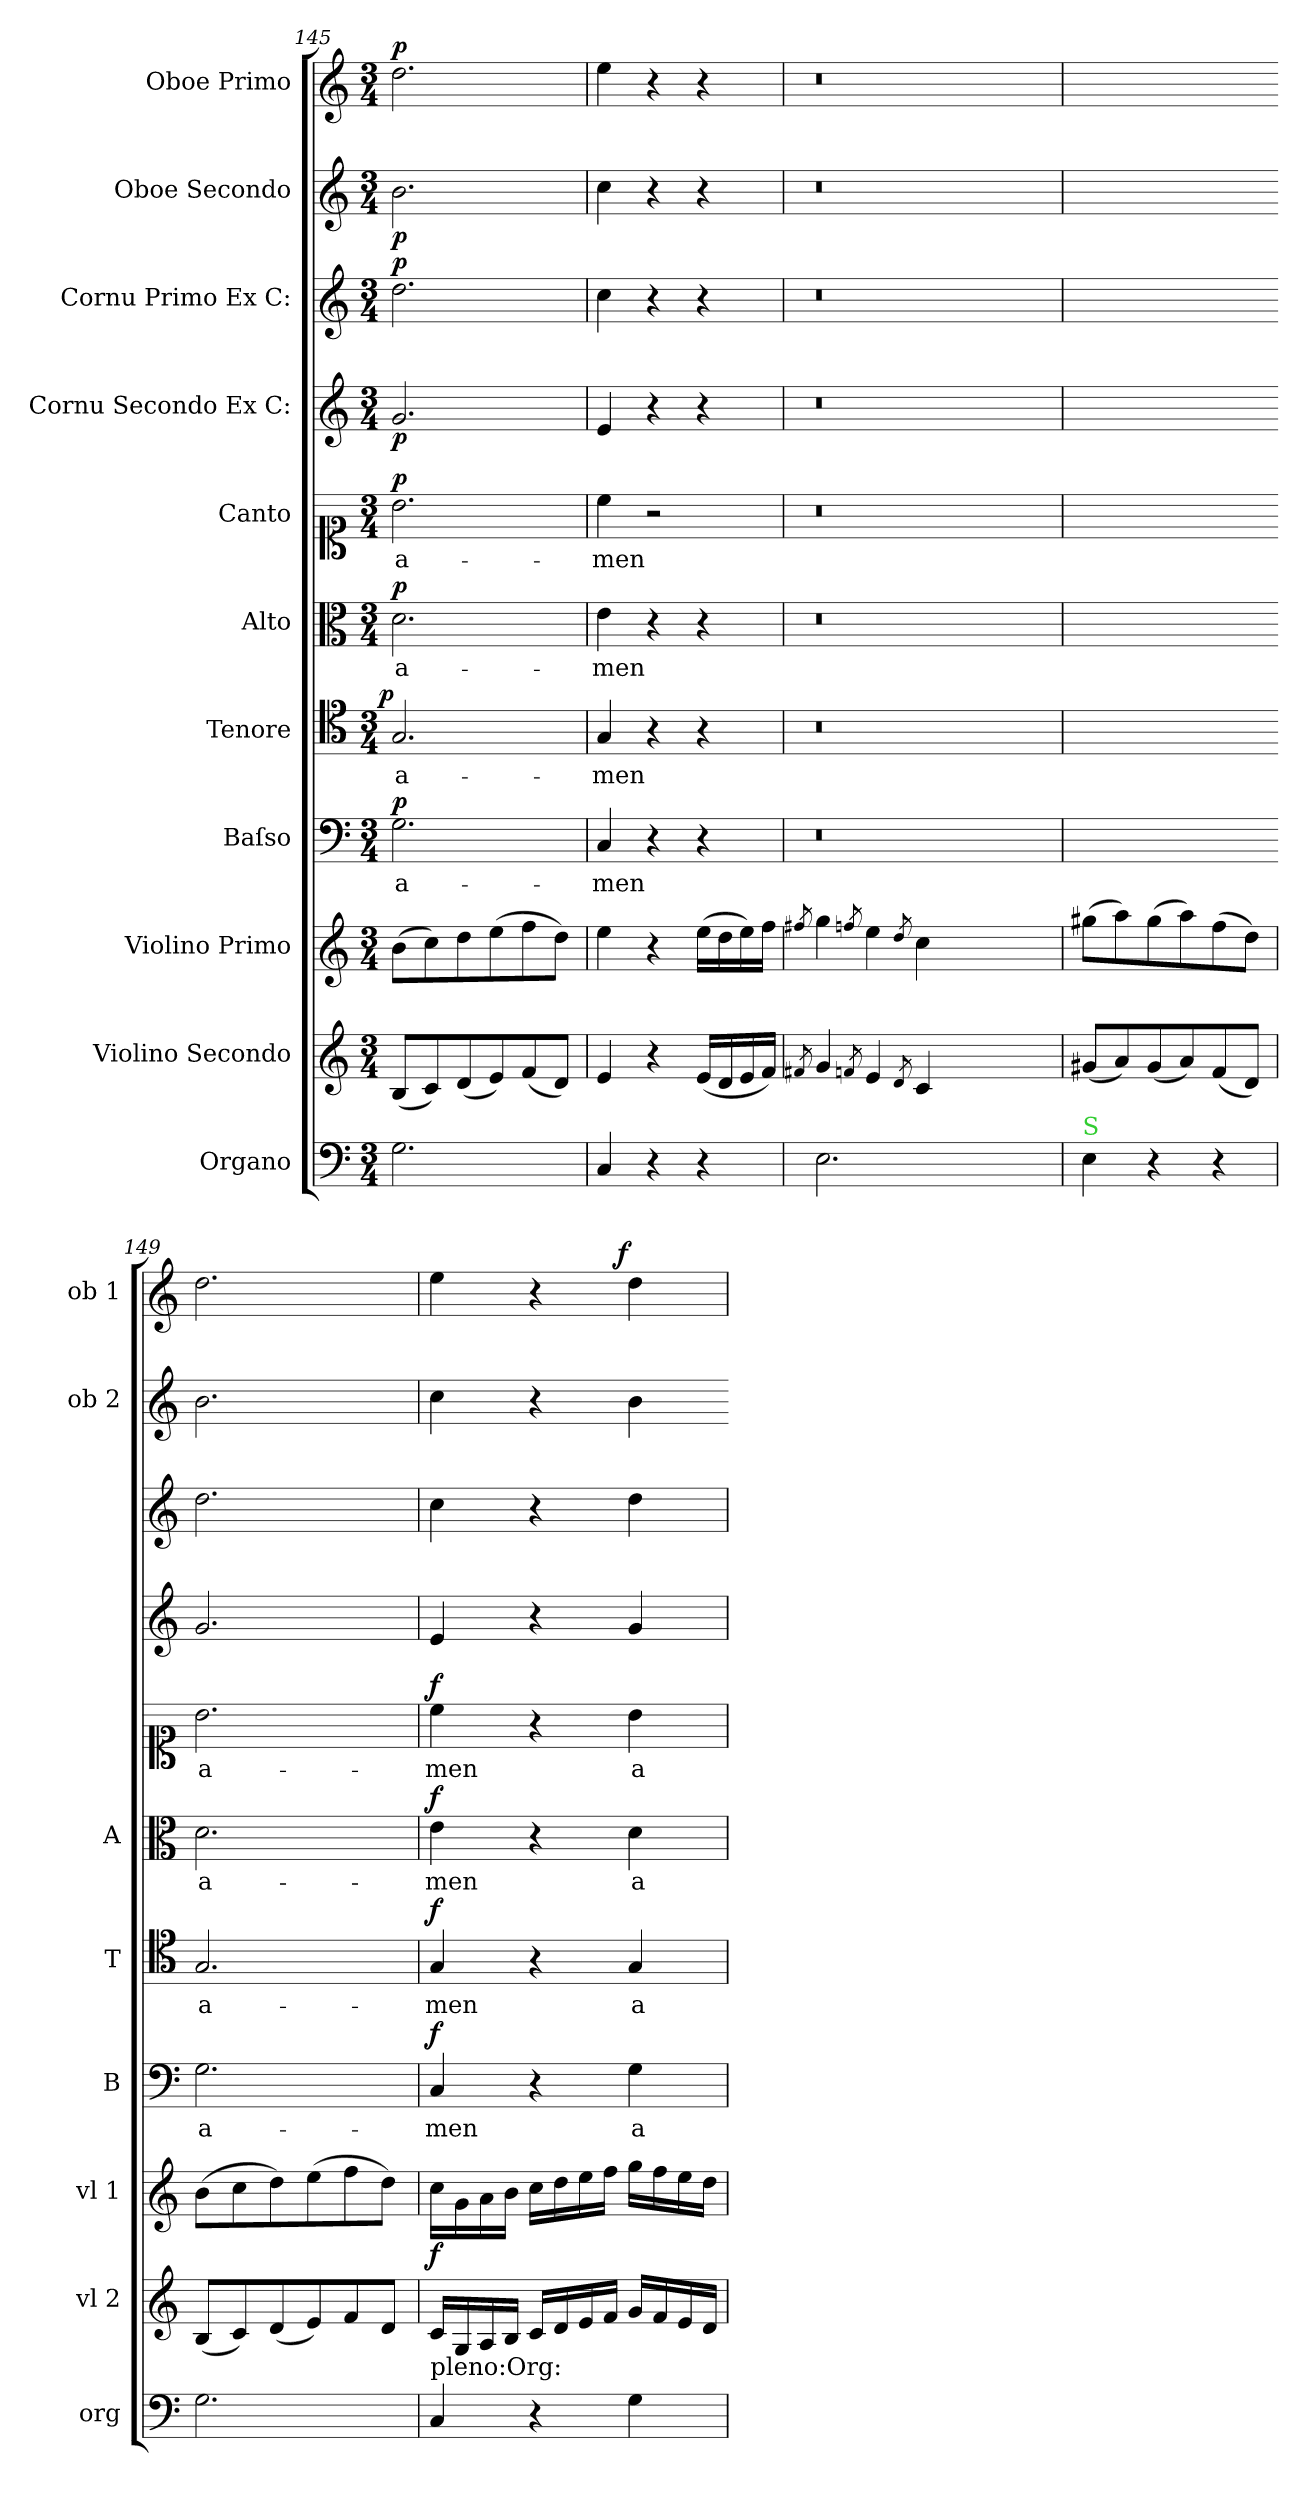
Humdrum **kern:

**kern	**kern	**dynam	**kern	**dynam	**kern	**text	**dynam	**kern	**text	**dynam	**kern	**text	**dynam	**kern	**text	**dynam	**kern	**dynam	**kern	**dynam	**kern	**dynam	**kern	**dynam
*part11	*part10	*part10	*part9	*part9	*part8	*part8	*part8	*part7	*part7	*part7	*part6	*part6	*part6	*part5	*part5	*part5	*part4	*part4	*part3	*part3	*part2	*part2	*part1	*part1
*staff11	*staff10	*staff10	*staff9	*staff9	*staff8	*staff8	*staff8	*staff7	*staff7	*staff7	*staff6	*staff6	*staff6	*staff5	*staff5	*staff5	*staff4	*staff4	*staff3	*staff3	*staff2	*staff2	*staff1	*staff1
*I"Organo	*I"Violino Secondo	*	*I"Violino Primo	*	*I"Baſso	*	*	*I"Tenore	*	*	*I"Alto	*	*	*I"Canto	*	*	*I"Cornu Secondo Ex C:	*	*I"Cornu Primo Ex C:	*	*I"Oboe Secondo	*	*I"Oboe Primo	*
*I'org	*I'vl 2	*	*I'vl 1	*	*I'B	*	*	*I'T	*	*	*I'A	*	*	*	*	*	*	*	*	*	*I'ob 2	*	*I'ob 1	*
*clefF4	*clefG2	*	*clefG2	*	*clefF4	*	*	*clefC4	*	*	*clefC3	*	*	*clefC1	*	*	*clefG2	*	*clefG2	*	*clefG2	*	*clefG2	*
*k[]	*k[]	*	*k[]	*	*k[]	*	*	*k[]	*	*	*k[]	*	*	*k[]	*	*	*k[]	*	*k[]	*	*k[]	*	*k[]	*
*C:	*C:	*	*C:	*	*C:	*	*	*C:	*	*	*C:	*	*	*C:	*	*	*C:	*	*C:	*	*C:	*	*C:	*
*M3/4	*M3/4	*	*M3/4	*	*M3/4	*	*	*M3/4	*	*	*M3/4	*	*	*M3/4	*	*	*M3/4	*	*M3/4	*	*M3/4	*	*M3/4	*
=145	=145	=145	=145	=145	=145	=145	=145	=145	=145	=145	=145	=145	=145	=145	=145	=145	=145	=145	=145	=145	=145	=145	=145	=145
!	!	!	!	!	!	!	!LO:DY:a	!	!	!LO:DY:a:rj	!	!	!LO:DY:a	!	!	!LO:DY:a	!	!	!	!LO:DY:a	!	!	!	!LO:DY:a
2.G\	(8B/L	.	(8b\L	.	2.G\	a-	p	2.G/	a-	p	2.d\	a-	p	2.b\	a-	p	2.g/	p	2.dd\	p	2.b\	p	2.dd\	p
.	8c/)	.	8cc\)	.	.	.	.	.	.	.	.	.	.	.	.	.	.	.	.	.	.	.	.	.
.	(8d/	.	8dd\	.	.	.	.	.	.	.	.	.	.	.	.	.	.	.	.	.	.	.	.	.
.	8e/)	.	(8ee\	.	.	.	.	.	.	.	.	.	.	.	.	.	.	.	.	.	.	.	.	.
.	(8f/	.	8ff\	.	.	.	.	.	.	.	.	.	.	.	.	.	.	.	.	.	.	.	.	.
.	8d/J)	.	8dd\J)	.	.	.	.	.	.	.	.	.	.	.	.	.	.	.	.	.	.	.	.	.
=146	=146	=146	=146	=146	=146	=146	=146	=146	=146	=146	=146	=146	=146	=146	=146	=146	=146	=146	=146	=146	=146	=146	=146	=146
4C/	4e/	.	4ee\	.	4C/	-men	.	4G/	-men	.	4e\	-men	.	4cc\	-men	.	4e/	.	4cc\	.	4cc\	.	4ee\	.
4r	4r	.	4r	.	4r	.	.	4r	.	.	4r	.	.	2r	.	.	4r	.	4r	.	4r	.	4r	.
4r	(16e/LL	.	(16ee\LL	.	4r	.	.	4r	.	.	4r	.	.	.	.	.	4r	.	4r	.	4r	.	4r	.
.	16d/	.	16dd\	.	.	.	.	.	.	.	.	.	.	.	.	.	.	.	.	.	.	.	.	.
.	16e/	.	16ee\)	.	.	.	.	.	.	.	.	.	.	.	.	.	.	.	.	.	.	.	.	.
.	16f/JJ)	.	16ff\JJ	.	.	.	.	.	.	.	.	.	.	.	.	.	.	.	.	.	.	.	.	.
=147	=147	=147	=147	=147	=147	=147	=147	=147	=147	=147	=147	=147	=147	=147	=147	=147	=147	=147	=147	=147	=147	=147	=147	=147
.	8qf#X/	.	8qff#X/	.	.	.	.	.	.	.	.	.	.	.	.	.	.	.	.	.	.	.	.	.
!	!	!	!	!	!LO:N:vis=0	!	!	!LO:N:vis=0	!	!	!LO:N:vis=0	!	!	!LO:N:vis=0	!	!	!LO:N:vis=0	!	!LO:N:vis=0	!	!LO:N:vis=0	!	!LO:N:vis=0	!
2.E\	4g/	.	4gg\	.	1.r	.	.	1.r	.	.	1.r	.	.	1.r	.	.	1.r	.	1.r	.	1.r	.	1.r	.
.	8qfn/	.	8qffn/	.	.	.	.	.	.	.	.	.	.	.	.	.	.	.	.	.	.	.	.	.
.	4e/	.	4ee\	.	.	.	.	.	.	.	.	.	.	.	.	.	.	.	.	.	.	.	.	.
.	8qd/	.	8qdd/	.	.	.	.	.	.	.	.	.	.	.	.	.	.	.	.	.	.	.	.	.
.	4c/	.	4cc\	.	.	.	.	.	.	.	.	.	.	.	.	.	.	.	.	.	.	.	.	.
2.ryy	2.ryy	.	2.ryy	.	.	.	.	.	.	.	.	.	.	.	.	.	.	.	.	.	.	.	.	.
=148	=148	=148	=148	=148	=148	=148	=148	=148	=148	=148	=148	=148	=148	=148	=148	=148	=148	=148	=148	=148	=148	=148	=148	=148
!LO:TX:a:color=limegreen:t=S	!	!	!	!	!	!	!	!	!	!	!	!	!	!	!	!	!	!	!	!	!	!	!	!
4E\	(8g#X/L	.	(8gg#X\L	.	2.ryy	.	.	2.ryy	.	.	2.ryy	.	.	2.ryy	.	.	2.ryy	.	2.ryy	.	2.ryy	.	2.ryy	.
.	8a/)	.	8aa\)	.	.	.	.	.	.	.	.	.	.	.	.	.	.	.	.	.	.	.	.	.
4r	(8g#/	.	(8gg#\	.	.	.	.	.	.	.	.	.	.	.	.	.	.	.	.	.	.	.	.	.
.	8a/)	.	8aa\)	.	.	.	.	.	.	.	.	.	.	.	.	.	.	.	.	.	.	.	.	.
4r	(8f/	.	(8ff\	.	.	.	.	.	.	.	.	.	.	.	.	.	.	.	.	.	.	.	.	.
.	8d/J)	.	8dd\J)	.	.	.	.	.	.	.	.	.	.	.	.	.	.	.	.	.	.	.	.	.
=149	=149	=149	=149	=149	=149	=149	=149	=149	=149	=149	=149	=149	=149	=149	=149	=149	=149-	=149	=149	=149	=149	=149	=149	=149
2.G\	(8B/L	.	(8b\L	.	2.G\	a-	.	2.G/	a-	.	2.d\	a-	.	2.b\	a-	.	2.g/	.	2.dd\	.	2.b\	.	2.dd\	.
.	8c/)	.	8cc\	.	.	.	.	.	.	.	.	.	.	.	.	.	.	.	.	.	.	.	.	.
.	(8d/	.	8dd\)	.	.	.	.	.	.	.	.	.	.	.	.	.	.	.	.	.	.	.	.	.
.	8e/)	.	(8ee\	.	.	.	.	.	.	.	.	.	.	.	.	.	.	.	.	.	.	.	.	.
.	8f/	.	8ff\	.	.	.	.	.	.	.	.	.	.	.	.	.	.	.	.	.	.	.	.	.
.	8d/J	.	8dd\J)	.	.	.	.	.	.	.	.	.	.	.	.	.	.	.	.	.	.	.	.	.
=150	=150	=150	=150	=150	=150	=150	=150	=150	=150	=150	=150	=150	=150	=150	=150	=150	=150	=150	=150	=150	=150	=150	=150	=150
!LO:TX:a:t=pleno&colon;Org&colon;	!	!	!	!	!	!	!	!	!	!	!	!	!	!	!	!	!	!	!	!	!	!	!	!
!	!	!	!	!	!	!	!LO:DY:a	!	!	!LO:DY:a	!	!	!LO:DY:a	!	!	!LO:DY:a	!	!	!	!	!	!	!	!
4C/	16c/LL	for&colon;	16cc\LL	f	4C/	-men	f	4G/	-men	f	4e\	-men	f	4cc\	-men	f	4e/	.	4cc\	.	4cc\	.	4ee\	.
.	16G/	.	16g\	.	.	.	.	.	.	.	.	.	.	.	.	.	.	.	.	.	.	.	.	.
.	16A/	.	16a\	.	.	.	.	.	.	.	.	.	.	.	.	.	.	.	.	.	.	.	.	.
.	16B/JJ	.	16b\JJ	.	.	.	.	.	.	.	.	.	.	.	.	.	.	.	.	.	.	.	.	.
4r	16c/LL	.	16cc\LL	.	4r	.	.	4r	.	.	4r	.	.	4r	.	.	4r	.	4r	.	4r	.	4r	.
.	16d/	.	16dd\	.	.	.	.	.	.	.	.	.	.	.	.	.	.	.	.	.	.	.	.	.
.	16e/	.	16ee\	.	.	.	.	.	.	.	.	.	.	.	.	.	.	.	.	.	.	.	.	.
.	16f/JJ	.	16ff\JJ	.	.	.	.	.	.	.	.	.	.	.	.	.	.	.	.	.	.	.	.	.
!	!	!	!	!	!	!	!	!	!LO:LY:i	!	!	!LO:LY:i	!	!	!	!	!	!LO:DY:rj	!	!LO:DY:a:rj	!	!LO:DY:rj	!	!LO:DY:a:rj
4G\	16g/LL	.	16gg\LL	.	4G\	a-	.	4G/	a-	.	4d\	a-	.	4b\	a-	.	4g/	for&colon;	4dd\	for&colon;	4b\	for&colon;	4dd\	f
.	16f/	.	16ff\	.	.	.	.	.	.	.	.	.	.	.	.	.	.	.	.	.	.	.	.	.
.	16e/	.	16ee\	.	.	.	.	.	.	.	.	.	.	.	.	.	.	.	.	.	.	.	.	.
.	16d/JJ	.	16dd\JJ	.	.	.	.	.	.	.	.	.	.	.	.	.	.	.	.	.	.	.	.	.
=	=	=	=	=	=	=	=	=	=	=	=	=	=	=	=	=	=	=	=	=	=-	=	=	=
*-	*-	*-	*-	*-	*-	*-	*-	*-	*-	*-	*-	*-	*-	*-	*-	*-	*-	*-	*-	*-	*-	*-	*-	*-
